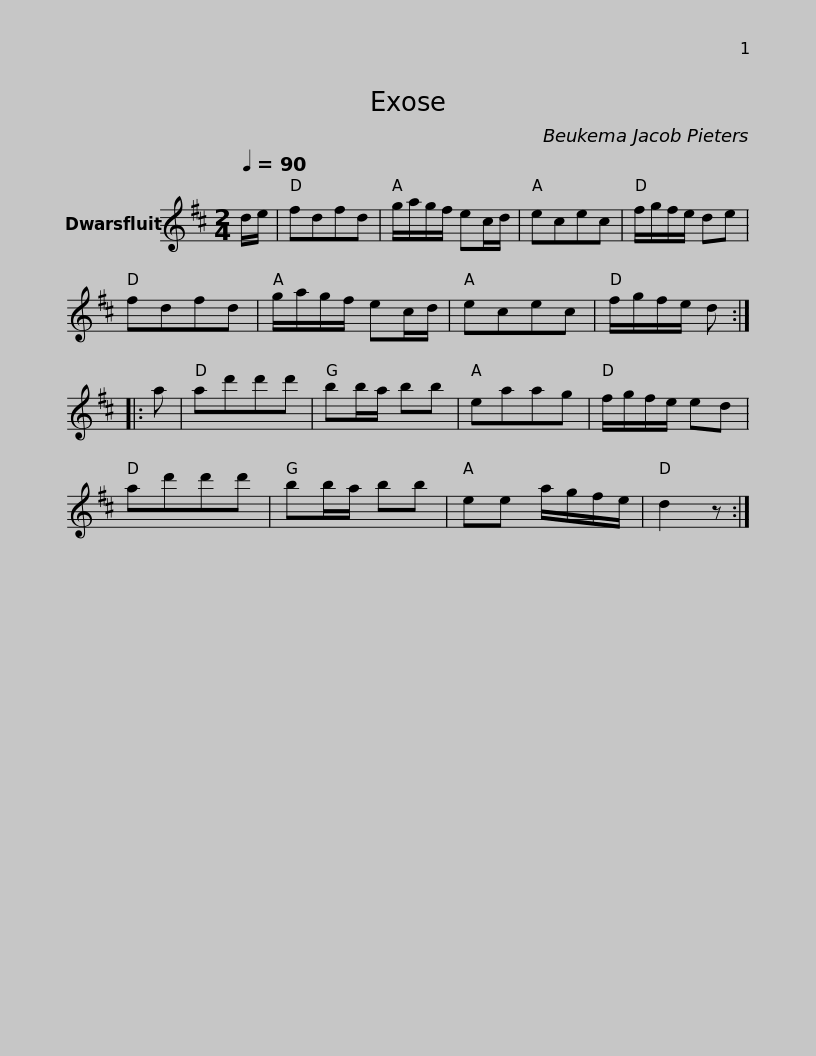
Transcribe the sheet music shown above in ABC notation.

X:1
L:1/8
Q:1/4=90
M:2/4
I:linebreak $
K:D
V:1 treble
V:1
 d/e/ | fdfd | g/a/g/f/ ec/d/ | ecec | f/g/f/e/ de | %5
 fdfd | g/a/g/f/ ec/d/ | ecec | f/g/f/e/ d ::$ a | %10
 ad'd'd' | bb/a/ bb | eaag | f/g/f/e/ ed | ad'd'd' | %15
 bb/a/ bb | ee a/g/f/e/ | d2 z :| %18
